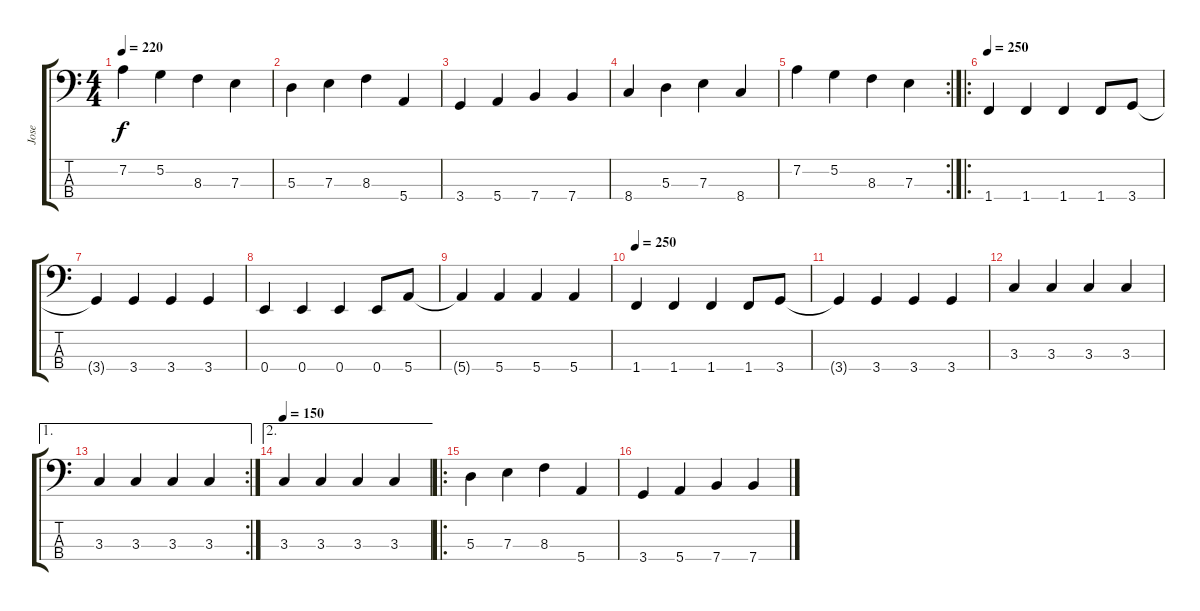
\track ("Jose" "Jose") {instrument electricbassfinger}
\staff {score tabs}
\tuning (G2 D2 A1 E1) {hide}
\ts (4 4)
\tempo 220
\clef f4
\ks c
7.2.4{dy f} 5.2.4 8.3.4 7.3.4 |
5.3.4 7.3.4 8.3.4 5.4.4 |
3.4.4 5.4.4 7.4.4 7.4.4 |
8.4.4 5.3.4 7.3.4 8.4.4 |
\rc 2
7.2.4 5.2.4 8.3.4 7.3.4 |
\ro
\tempo 250
1.4.4 1.4.4 1.4.4 1.4.8 3.4.8 |
3.4{t}.4 3.4.4 3.4.4 3.4.4 |
0.4.4 0.4.4 0.4.4 0.4.8 5.4.8 |
5.4{t}.4 5.4.4 5.4.4 5.4.4 |
\tempo 250
1.4.4 1.4.4 1.4.4 1.4.8 3.4.8 |
3.4{t}.4 3.4.4 3.4.4 3.4.4 |
3.3.4 3.3.4 3.3.4 3.3.4 |
\ae 1
\rc 2
3.3.4 3.3.4 3.3.4 3.3.4 |
\ae 2
\tempo 150
3.3.4 3.3.4 3.3.4 3.3.4 |
\ro
5.3.4 7.3.4 8.3.4 5.4.4 |
3.4.4 5.4.4 7.4.4 7.4.4
